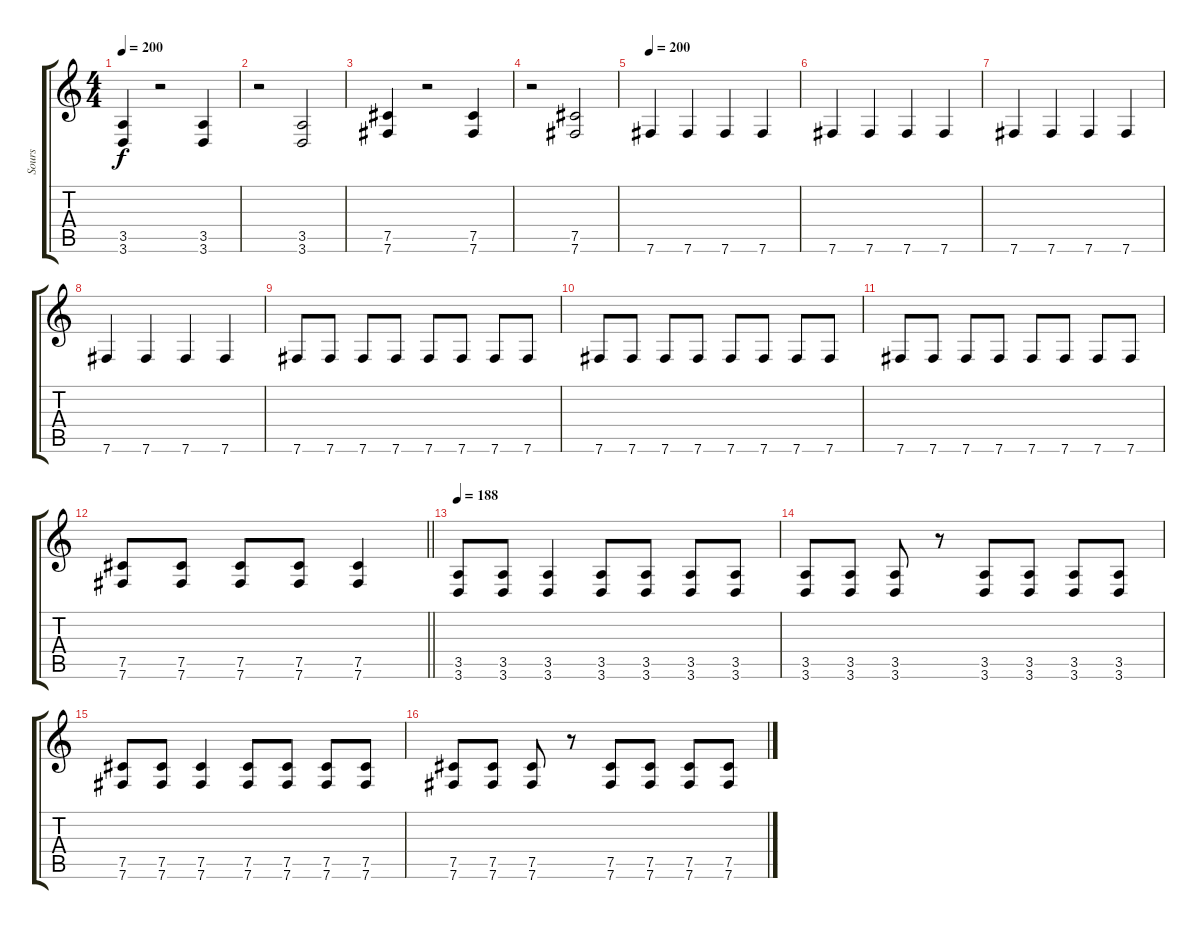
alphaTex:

\track ("Sours" "Sours") {instrument overdrivenguitar}
\staff {score tabs}
\tuning (Db4 Ab3 E3 B2 Gb2 B1) {hide}
\ts (4 4)
\tempo 200
\clef g2
\ks c
(3.5 3.6).4{dy f} r.2 (3.5 3.6).4 |
r.2 (3.5 3.6).2 |
(7.5 7.6).4 r.2 (7.5 7.6).4 |
r.2 (7.5 7.6).2 |
\tempo 200
7.6.4 7.6.4 7.6.4 7.6.4 |
7.6.4 7.6.4 7.6.4 7.6.4 |
7.6.4 7.6.4 7.6.4 7.6.4 |
7.6.4 7.6.4 7.6.4 7.6.4 |
7.6.8 7.6.8 7.6.8 7.6.8 7.6.8 7.6.8 7.6.8 7.6.8 |
7.6.8 7.6.8 7.6.8 7.6.8 7.6.8 7.6.8 7.6.8 7.6.8 |
7.6.8 7.6.8 7.6.8 7.6.8 7.6.8 7.6.8 7.6.8 7.6.8 |
\barLineRight lightlight
(7.5 7.6).8 (7.5 7.6).8 (7.5 7.6).8 (7.5 7.6).8 (7.5 7.6).4 |
\section ("" "")
\tempo 188
(3.5 3.6).8 (3.5 3.6).8 (3.5 3.6).4 (3.5 3.6).8 (3.5 3.6).8 (3.5 3.6).8 (3.5 3.6).8 |
(3.5 3.6).8 (3.5 3.6).8 (3.5 3.6).8 r.8 (3.5 3.6).8 (3.5 3.6).8 (3.5 3.6).8 (3.5 3.6).8 |
(7.5 7.6).8 (7.5 7.6).8 (7.5 7.6).4 (7.5 7.6).8 (7.5 7.6).8 (7.5 7.6).8 (7.5 7.6).8 |
(7.5 7.6).8 (7.5 7.6).8 (7.5 7.6).8 r.8 (7.5 7.6).8 (7.5 7.6).8 (7.5 7.6).8 (7.5 7.6).8
